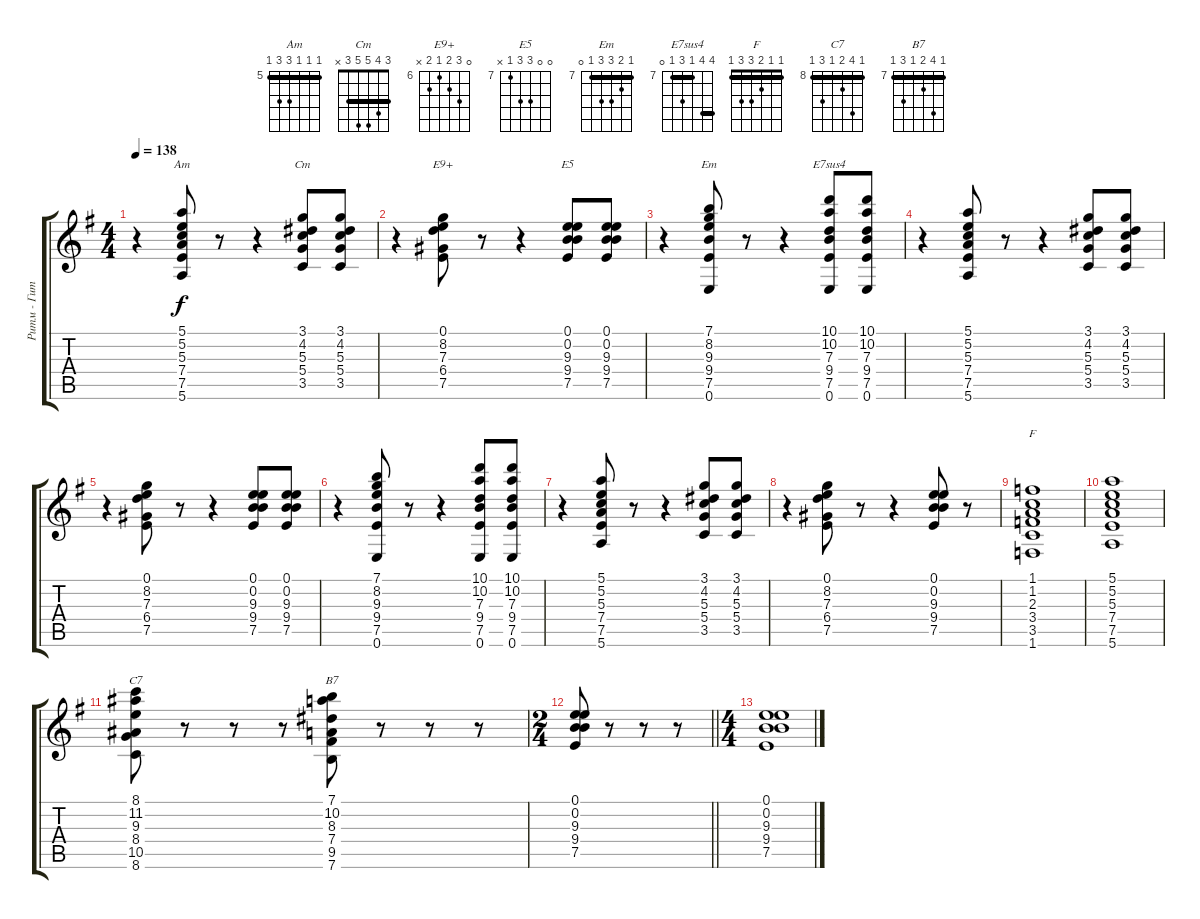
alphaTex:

\track ("Ритм - Гитара" "Ритм - Гит") {instrument acousticguitarnylon}
\staff {score tabs}
\tuning (E4 B3 G3 D3 A2 E2) {hide}
\chord ("Am" 5 5 5 7 7 5) {firstfret 5 barre 5}
\chord ("Cm" 3 4 5 5 3 x) {barre 3}
\chord ("E9+" 0 8 7 6 7 x) {firstfret 6}
\chord ("E5" 0 0 9 9 7 x) {firstfret 7}
\chord ("Em" 7 8 9 9 7 0) {firstfret 7 barre 7}
\chord ("E7sus4" 10 10 7 9 7 0) {firstfret 7 barre (7 10)}
\chord ("F" 1 1 2 3 3 1) {barre 1}
\chord ("C7" 8 11 9 8 10 8) {firstfret 8 barre 8}
\chord ("B7" 7 10 8 7 9 7) {firstfret 7 barre 7}
\ts (4 4)
\tempo 138
\clef g2
\ks eminor
r.4{dy f} (5.1 5.2 5.3 7.4 7.5 5.6).8{ch "Am"} r.8 r.4 (3.1 4.2 5.3 5.4 3.5).8{ch "Cm"} (3.1 4.2 5.3 5.4 3.5).8 |
r.4 (0.1 8.2 7.3 6.4 7.5).8{ch "E9+"} r.8 r.4 (0.1 0.2 9.3 9.4 7.5).8{ch "E5"} (0.1 0.2 9.3 9.4 7.5).8 |
r.4 (7.1 8.2 9.3 9.4 7.5 0.6).8{ch "Em"} r.8 r.4 (10.1 10.2 7.3 9.4 7.5 0.6).8{ch "E7sus4"} (10.1 10.2 7.3 9.4 7.5 0.6).8 |
r.4 (5.1 5.2 5.3 7.4 7.5 5.6).8 r.8 r.4 (3.1 4.2 5.3 5.4 3.5).8 (3.1 4.2 5.3 5.4 3.5).8 |
r.4 (0.1 8.2 7.3 6.4 7.5).8 r.8 r.4 (0.1 0.2 9.3 9.4 7.5).8 (0.1 0.2 9.3 9.4 7.5).8 |
r.4 (7.1 8.2 9.3 9.4 7.5 0.6).8 r.8 r.4 (10.1 10.2 7.3 9.4 7.5 0.6).8 (10.1 10.2 7.3 9.4 7.5 0.6).8 |
r.4 (5.1 5.2 5.3 7.4 7.5 5.6).8 r.8 r.4 (3.1 4.2 5.3 5.4 3.5).8 (3.1 4.2 5.3 5.4 3.5).8 |
r.4 (0.1 8.2 7.3 6.4 7.5).8 r.8 r.4 (0.1 0.2 9.3 9.4 7.5).8 r.8 |
(1.1 1.2 2.3 3.4 3.5 1.6).1{ch "F"} |
(5.1 5.2 5.3 7.4 7.5 5.6).1 |
(8.1 11.2 9.3 8.4 10.5 8.6).8{ch "C7"} r.8 r.8 r.8 (7.1 10.2 8.3 7.4 9.5 7.6).8{ch "B7"} r.8 r.8 r.8 |
\ts (2 4)
\barLineRight lightlight
(0.1 0.2 9.3 9.4 7.5).8 r.8 r.8 r.8 |
\ts (4 4)
(0.1 0.2 9.3 9.4 7.5).1
